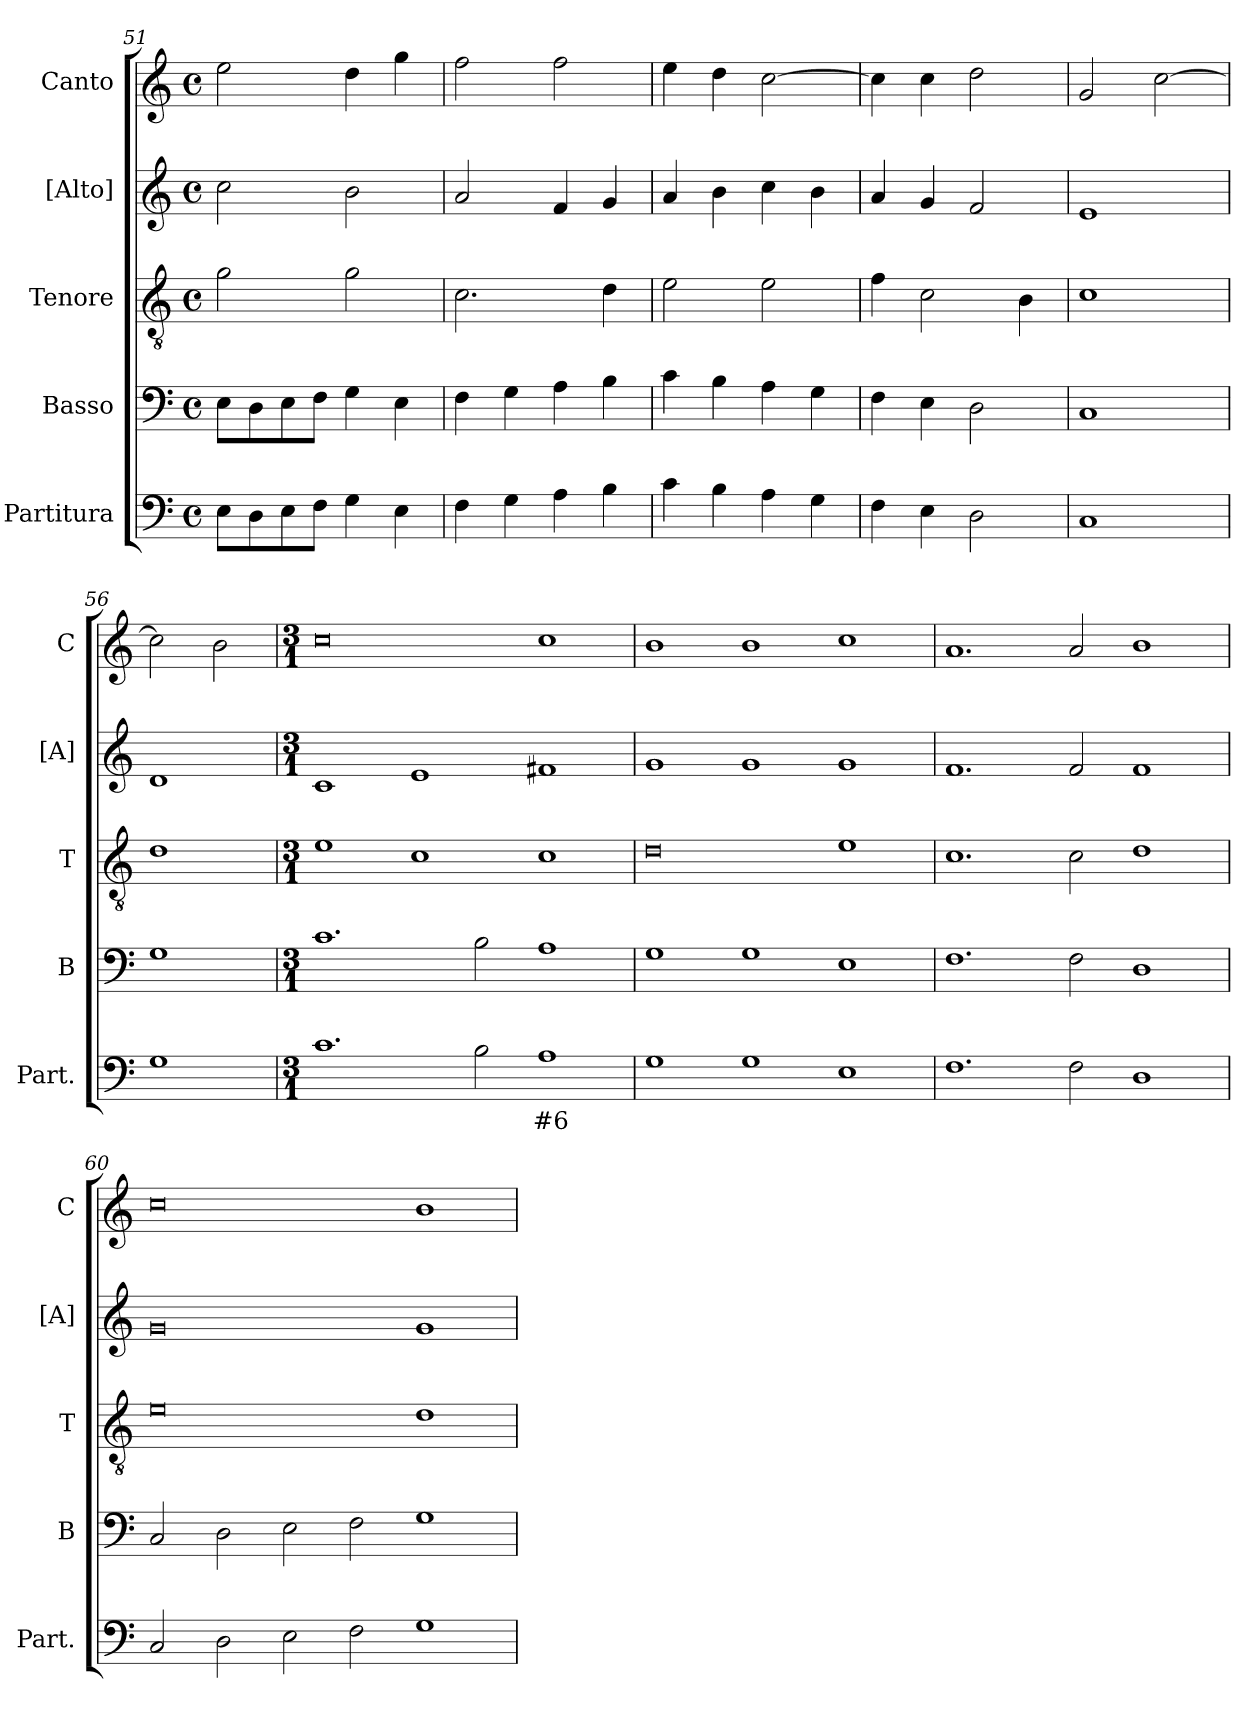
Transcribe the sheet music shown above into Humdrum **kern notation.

**kern	**text	**kern	**kern	**kern	**kern
*part5	*part5	*part4	*part3	*part2	*part1
*staff5	*staff5	*staff4	*staff3	*staff2	*staff1
*I"Partitura	*	*I"Basso	*I"Tenore	*I"[Alto]	*I"Canto
*I'Part.	*	*I'B	*I'T	*I'[A]	*I'C
*clefF4	*	*clefF4	*clefGv2	*clefG2	*clefG2
*k[]	*	*k[]	*k[]	*k[]	*k[]
*M4/4	*	*M4/4	*M4/4	*M4/4	*M4/4
*met(c)	*	*met(c)	*met(c)	*met(c)	*met(c)
=51	=51	=51	=51	=51	=51
8E\L	.	8E\L	2g\	2cc\	2ee\
8D\	.	8D\	.	.	.
8E\	.	8E\	.	.	.
8F\J	.	8F\J	.	.	.
4G\	.	4G\	2g\	2b\	4dd\
4E\	.	4E\	.	.	4gg\
=52	=52	=52	=52	=52	=52
4F\	.	4F\	2.c\	2a/	2ff\
4G\	.	4G\	.	.	.
4A>\	.	4A\	.	4f/	2ff\
4B\	.	4B\	4d\	4g/	.
=53	=53	=53	=53	=53	=53
4c\	.	4c\	2e\	4a/	4ee\
4B\	.	4B\	.	4b\	4dd\
4A\	.	4A\	2e\	4cc\	[2cc\
4G\	.	4G\	.	4b\	.
=54	=54	=54	=54	=54	=54
4F\	.	4F\	4f\	4a/	4cc\]
4E>\	.	4E\	2c\	4g/	4cc\
2D\	.	2D\	.	2f/	2dd\
.	.	.	4B\	.	.
=55	=55	=55	=55	=55	=55
1C	.	1C	1c	1e	2g/
.	.	.	.	.	[2cc\
=56	=56	=56	=56	=56	=56
1G	.	1G	1d	1d	2cc\]
.	.	.	.	.	2b\
=57	=57	=57	=57	=57	=57
*M3/1	*	*M3/1	*M3/1	*M3/1	*M3/1
*	*	*	*	*	*MM480
1.c	.	1.c	1e	1c	0cc
.	.	.	1c	1e	.
2B\	.	2B\	.	.	.
1A	#6	1A	1c	1f#X	1cc
=58	=58	=58	=58	=58	=58
1G	.	1G	0d	1g	1b
1G	.	1G	.	1g	1b
1E>	.	1E	1e	1g	1cc
=59	=59	=59	=59	=59	=59
1.F	.	1.F	1.c	1.f	1.a
2F\	.	2F\	2c\	2f/	2a/
1D>	.	1D	1d	1f	1b
=60	=60	=60	=60	=60	=60
2C/	.	2C/	0e	0g	0cc
2D\	.	2D\	.	.	.
2E\	.	2E\	.	.	.
2F\	.	2F\	.	.	.
1G	.	1G	1d	1g	1b
=	=	=	=	=	=
*-	*-	*-	*-	*-	*-
